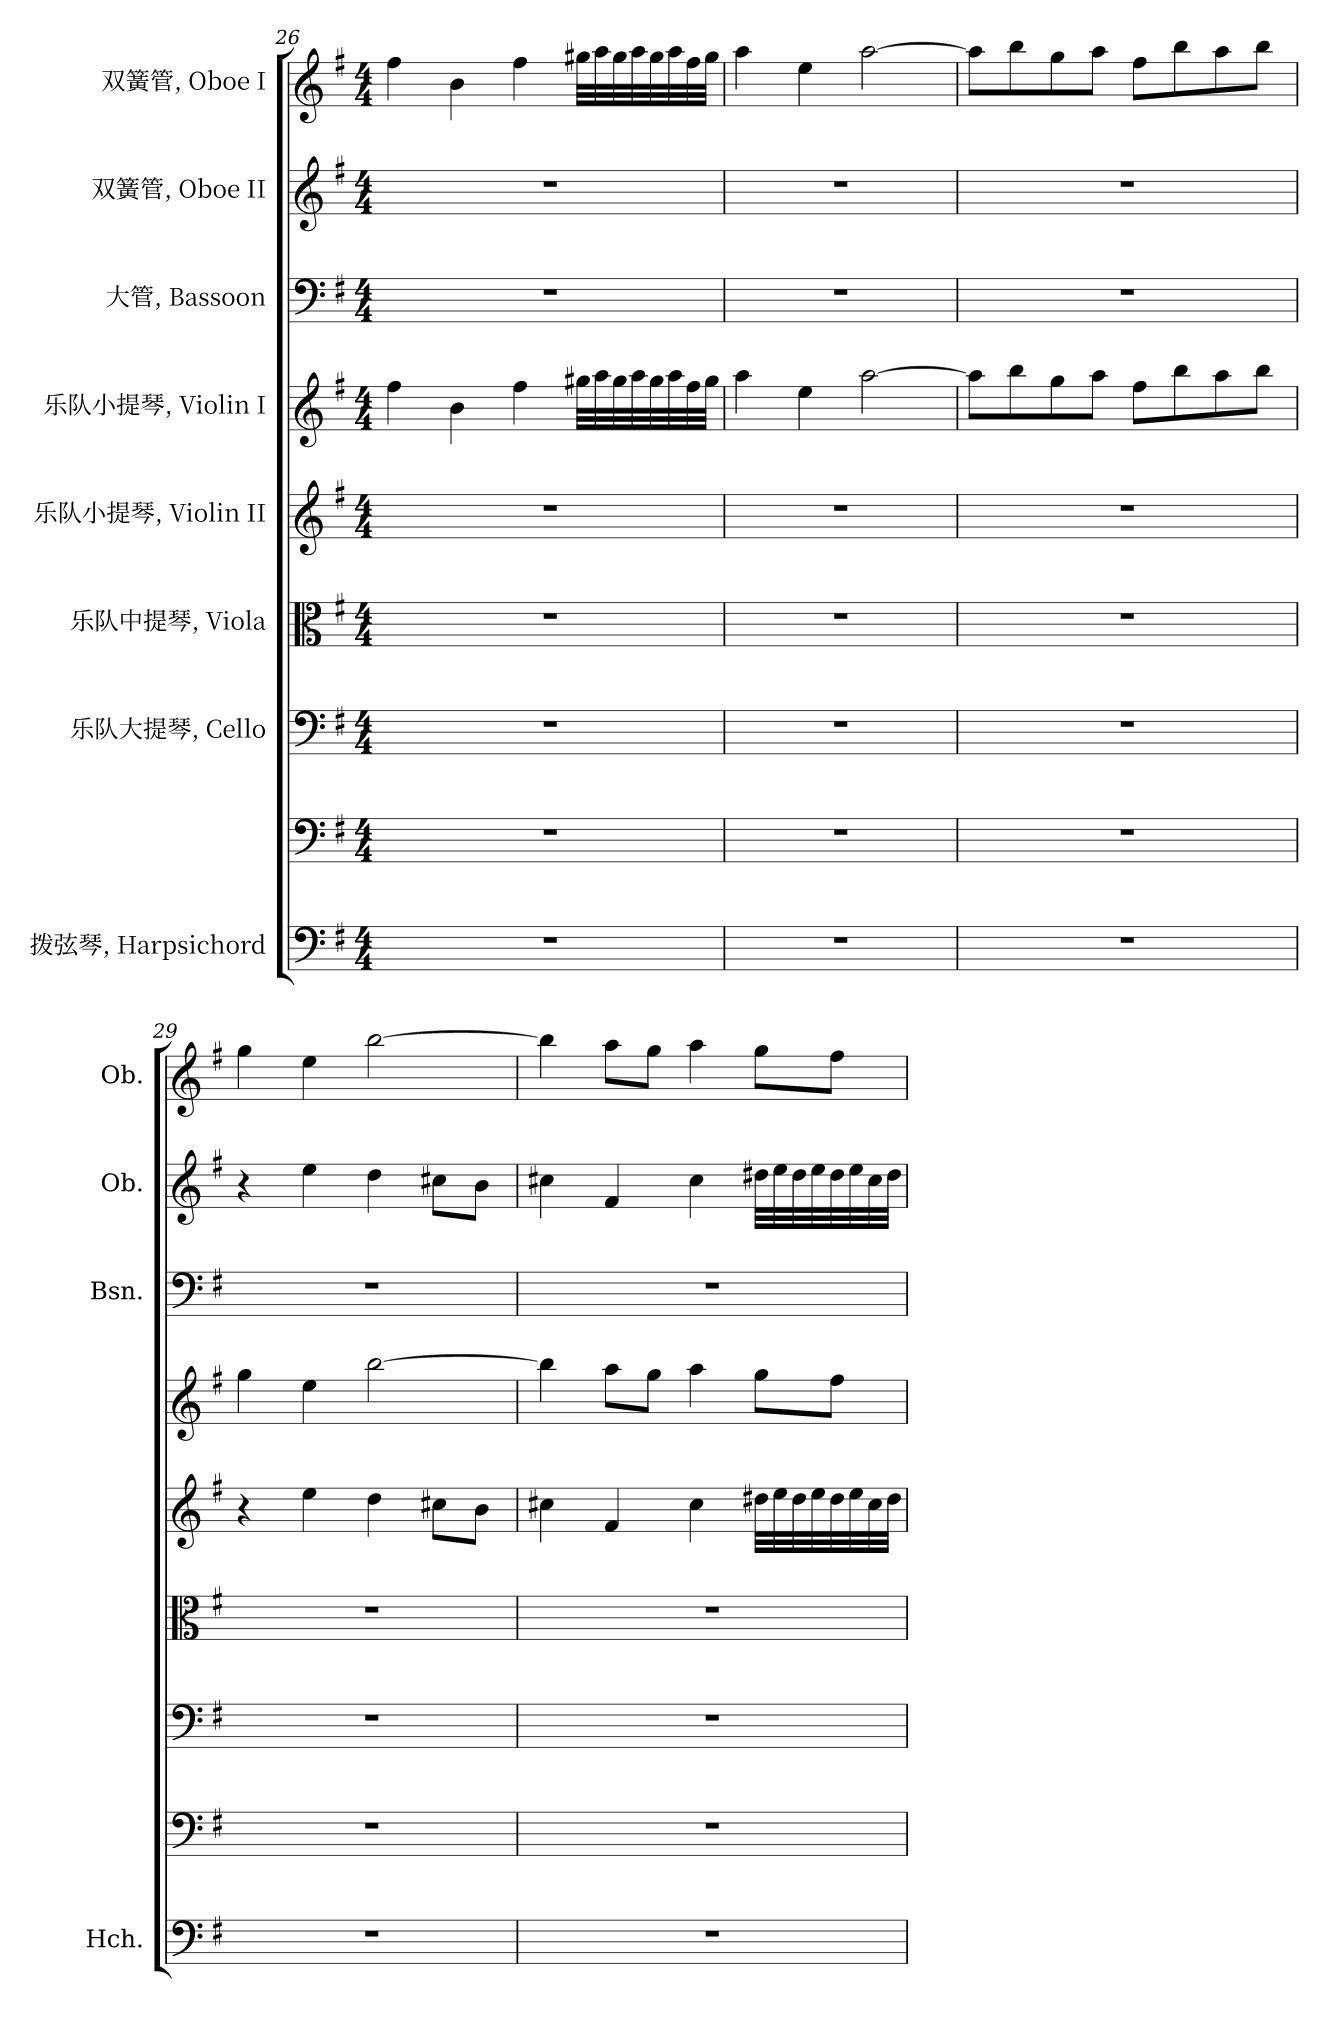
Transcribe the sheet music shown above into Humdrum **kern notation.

**kern	**kern	**kern	**kern	**kern	**kern	**kern	**kern	**kern
*part8	*part8	*part7	*part6	*part5	*part4	*part3	*part2	*part1
*staff9	*staff8	*staff7	*staff6	*staff5	*staff4	*staff3	*staff2	*staff1
*I"拨弦琴, Harpsichord	*	*I"乐队大提琴, Cello	*I"乐队中提琴, Viola	*I"乐队小提琴, Violin II	*I"乐队小提琴, Violin I	*I"大管, Bassoon	*I"双簧管, Oboe II	*I"双簧管, Oboe I
*I'Hch.	*	*	*	*	*	*I'Bsn.	*I'Ob.	*I'Ob.
*clefF4	*clefF4	*clefF4	*clefC3	*clefG2	*clefG2	*clefF4	*clefG2	*clefG2
*k[f#]	*k[f#]	*k[f#]	*k[f#]	*k[f#]	*k[f#]	*k[f#]	*k[f#]	*k[f#]
*M4/4	*M4/4	*M4/4	*M4/4	*M4/4	*M4/4	*M4/4	*M4/4	*M4/4
=26	=26	=26	=26	=26	=26	=26	=26	=26
1r	1r	1r	1r	1r	4ff#\	1r	1r	4ff#\
.	.	.	.	.	4b\	.	.	4b\
.	.	.	.	.	4ff#\	.	.	4ff#\
.	.	.	.	.	32gg#X\LLL	.	.	32gg#X\LLL
.	.	.	.	.	32aa\	.	.	32aa\
.	.	.	.	.	32gg#\	.	.	32gg#\
.	.	.	.	.	32aa\	.	.	32aa\
.	.	.	.	.	32gg#\	.	.	32gg#\
.	.	.	.	.	32aa\	.	.	32aa\
.	.	.	.	.	32ff#\	.	.	32ff#\
.	.	.	.	.	32gg#\JJJ	.	.	32gg#\JJJ
=27	=27	=27	=27	=27	=27	=27	=27	=27
1r	1r	1r	1r	1r	4aa\	1r	1r	4aa\
.	.	.	.	.	4ee\	.	.	4ee\
.	.	.	.	.	[2aa\	.	.	[2aa\
=28	=28	=28	=28	=28	=28	=28	=28	=28
1r	1r	1r	1r	1r	8aa\L]	1r	1r	8aa\L]
.	.	.	.	.	8bb\	.	.	8bb\
.	.	.	.	.	8gg\	.	.	8gg\
.	.	.	.	.	8aa\J	.	.	8aa\J
.	.	.	.	.	8ff#\L	.	.	8ff#\L
.	.	.	.	.	8bb\	.	.	8bb\
.	.	.	.	.	8aa\	.	.	8aa\
.	.	.	.	.	8bb\J	.	.	8bb\J
=29	=29	=29	=29	=29	=29	=29	=29	=29
1r	1r	1r	1r	4r	4gg\	1r	4r	4gg\
.	.	.	.	4ee\	4ee\	.	4ee\	4ee\
.	.	.	.	4dd\	[2bb\	.	4dd\	[2bb\
.	.	.	.	8cc#X\L	.	.	8cc#X\L	.
.	.	.	.	8b\J	.	.	8b\J	.
!!LO:PB:g=z
=30	=30	=30	=30	=30	=30	=30	=30	=30
1r	1r	1r	1r	4cc#X\	4bb\]	1r	4cc#X\	4bb\]
.	.	.	.	4f#/	8aa\L	.	4f#/	8aa\L
.	.	.	.	.	8gg\J	.	.	8gg\J
.	.	.	.	4cc#\	4aa\	.	4cc#\	4aa\
.	.	.	.	32dd#X\LLL	8gg\L	.	32dd#X\LLL	8gg\L
.	.	.	.	32ee\	.	.	32ee\	.
.	.	.	.	32dd#\	.	.	32dd#\	.
.	.	.	.	32ee\	.	.	32ee\	.
.	.	.	.	32dd#\	8ff#\J	.	32dd#\	8ff#\J
.	.	.	.	32ee\	.	.	32ee\	.
.	.	.	.	32cc#\	.	.	32cc#\	.
.	.	.	.	32dd#\JJJ	.	.	32dd#\JJJ	.
=	=	=	=	=	=	=	=	=
*-	*-	*-	*-	*-	*-	*-	*-	*-
